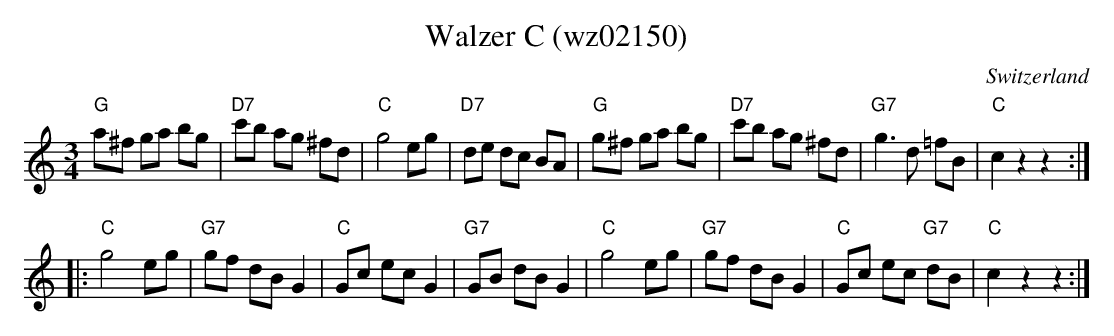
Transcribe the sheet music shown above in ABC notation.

X:1
T:Walzer C (wz02150)
O:Switzerland
M:3/4
L:1/8
K:C major
"G"a^f ga bg | "D7"c'b ag ^fd | "C"g4eg | "D7"de dc BA | "G"g^f ga bg | "D7"c'b ag ^fd | "G7"g3d =fB | "C"c2z2z2 :|
|: "C"g4 eg | "G7"gf dBG2 | "C"Gc ecG2 | "G7"GB dBG2 | "C"g4 eg | "G7"gf dBG2 | "C"Gc ec "G7"dB | "C"c2z2z2 :|
